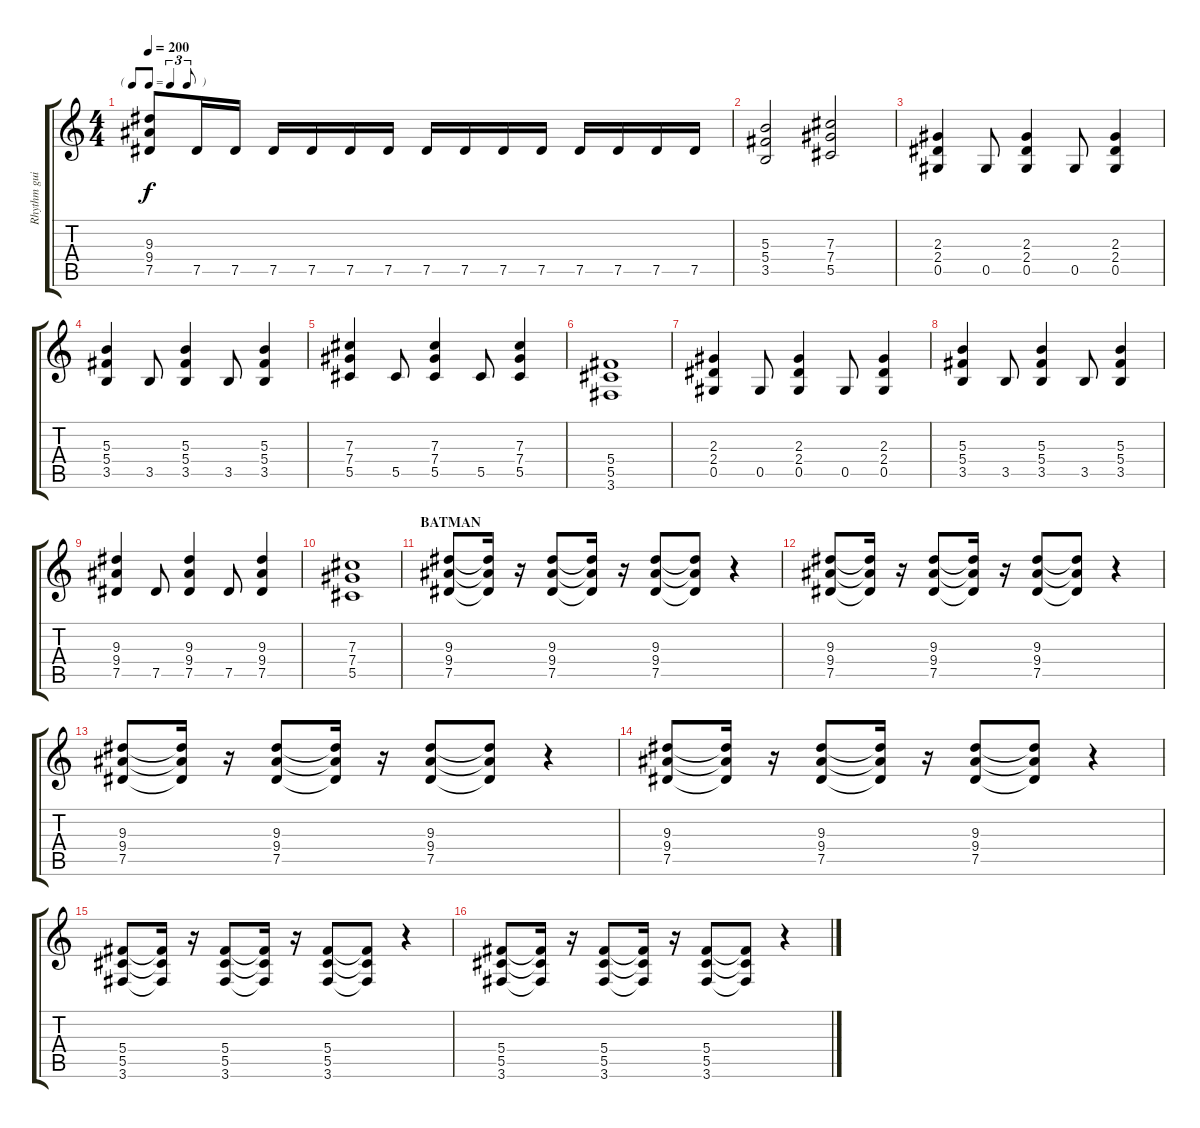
\track ("Rhythm guitar 2 (retard 2)" "Rhythm gui") {instrument overdrivenguitar}
\staff {score tabs}
\tuning (Eb4 Bb3 Gb3 Db3 Ab2 Eb2) {hide}
\ts (4 4)
\tf triplet8th
\tempo 200
\clef g2
\ks c
(9.3 9.4 7.5).8{dy f} 7.5.16 7.5.16 7.5.16 7.5.16 7.5.16 7.5.16 7.5.16 7.5.16 7.5.16 7.5.16 7.5.16 7.5.16 7.5.16 7.5.16 |
(5.3 5.4 3.5).2 (7.3 7.4 5.5).2 |
(2.3 2.4 0.5).4 0.5.8 (2.3 2.4 0.5).4 0.5.8 (2.3 2.4 0.5).4 |
(5.3 5.4 3.5).4 3.5.8 (5.3 5.4 3.5).4 3.5.8 (5.3 5.4 3.5).4 |
(7.3 7.4 5.5).4 5.5.8 (7.3 7.4 5.5).4 5.5.8 (7.3 7.4 5.5).4 |
(5.4 5.5 3.6).1 |
(2.3 2.4 0.5).4 0.5.8 (2.3 2.4 0.5).4 0.5.8 (2.3 2.4 0.5).4 |
(5.3 5.4 3.5).4 3.5.8 (5.3 5.4 3.5).4 3.5.8 (5.3 5.4 3.5).4 |
(9.3 9.4 7.5).4 7.5.8 (9.3 9.4 7.5).4 7.5.8 (9.3 9.4 7.5).4 |
(7.3 7.4 5.5).1 |
\section ("" "BATMAN")
(9.3 9.4 7.5).8 (9.3{t} 9.4{t} 7.5{t}).16 r.16 (9.3 9.4 7.5).8 (9.3{t} 9.4{t} 7.5{t}).16 r.16 (9.3 9.4 7.5).8 (9.3{t} 9.4{t} 7.5{t}).8 r.4 |
(9.3 9.4 7.5).8 (9.3{t} 9.4{t} 7.5{t}).16 r.16 (9.3 9.4 7.5).8 (9.3{t} 9.4{t} 7.5{t}).16 r.16 (9.3 9.4 7.5).8 (9.3{t} 9.4{t} 7.5{t}).8 r.4 |
(9.3 9.4 7.5).8 (9.3{t} 9.4{t} 7.5{t}).16 r.16 (9.3 9.4 7.5).8 (9.3{t} 9.4{t} 7.5{t}).16 r.16 (9.3 9.4 7.5).8 (9.3{t} 9.4{t} 7.5{t}).8 r.4 |
(9.3 9.4 7.5).8 (9.3{t} 9.4{t} 7.5{t}).16 r.16 (9.3 9.4 7.5).8 (9.3{t} 9.4{t} 7.5{t}).16 r.16 (9.3 9.4 7.5).8 (9.3{t} 9.4{t} 7.5{t}).8 r.4 |
(5.4 5.5 3.6).8 (5.4{t} 5.5{t} 3.6{t}).16 r.16 (5.4 5.5 3.6).8 (5.4{t} 5.5{t} 3.6{t}).16 r.16 (5.4 5.5 3.6).8 (5.4{t} 5.5{t} 3.6{t}).8 r.4 |
(5.4 5.5 3.6).8 (5.4{t} 5.5{t} 3.6{t}).16 r.16 (5.4 5.5 3.6).8 (5.4{t} 5.5{t} 3.6{t}).16 r.16 (5.4 5.5 3.6).8 (5.4{t} 5.5{t} 3.6{t}).8 r.4
